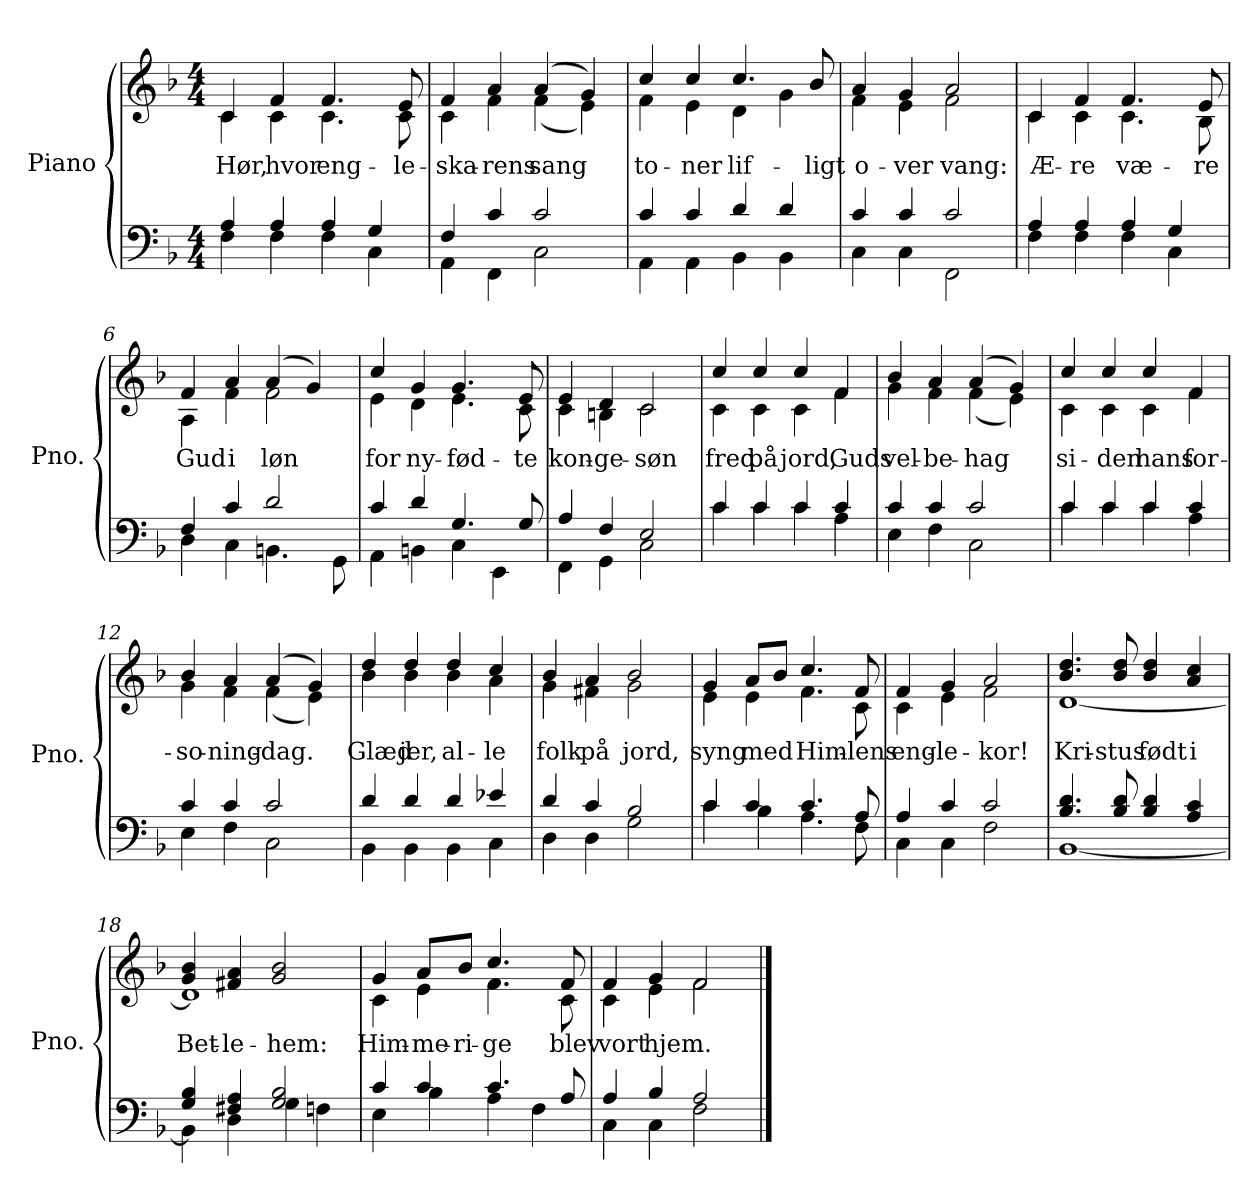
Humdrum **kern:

**kern	**kern	**text
*part1	*part1	*part1
*staff2	*staff1	*staff1
*I"Piano	*	*
*I'Pno.	*	*
*clefF4	*clefG2	*
*k[b-]	*k[b-]	*
*M4/4	*M4/4	*
*MM100	*MM100	*
=1	=1	=1
*^	*	*
!	!	!	!LO:LY:b
*	*	*^	*
4A/	4F\	4c/	4c\	Hør,
!	!	!	!	!LO:LY:b
4A/	4F\	4f/	4c\	hvor
!	!	!	!	!LO:LY:b
4A/	4F\	4.f/	4.c\	eng-
4G/	4C\	.	.	.
!	!	!	!	!LO:LY:b
.	.	8e/	8c\	-le-
=2	=2	=2	=2	=2
!	!	!	!	!LO:LY:b
4F/	4AA\	4f/	4c\	-ska-
!	!	!	!	!LO:LY:b
4c/	4FF\	4a/	4f\	-rens
!	!	!	!	!LO:LY:b
2c/	2C\	(4a/	(4f\	sang
.	.	4g/)	4e\)	.
=3	=3	=3	=3	=3
!	!	!	!	!LO:LY:b
4c/	4AA\	4cc/	4f\	to-
!	!	!	!	!LO:LY:b
4c/	4AA\	4cc/	4e\	-ner
!	!	!	!	!LO:LY:b
4d/	4BB-\	4.cc/	4d\	lif-
4d/	4BB-\	.	4g\	.
!	!	!	!	!LO:LY:b
.	.	8b-/	.	-ligt
=4	=4	=4	=4	=4
!	!	!	!	!LO:LY:b
4c/	4C\	4a/	4f\	o-
!	!	!	!	!LO:LY:b
4c/	4C\	4g/	4e\	-ver
!	!	!	!	!LO:LY:b
2c/	2FF\	2a/	2f\	vang:
=5	=5	=5	=5	=5
!	!	!	!	!LO:LY:b
4A/	4F\	4c/	4c\	Æ-
!	!	!	!	!LO:LY:b
4A/	4F\	4f/	4c\	-re
!	!	!	!	!LO:LY:b
4A/	4F\	4.f/	4.c\	væ-
4G/	4C\	.	.	.
!	!	!	!	!LO:LY:b
.	.	8e/	8B-\	-re
=6	=6	=6	=6	=6
!	!	!	!	!LO:LY:b
4F/	4D\	4f/	4A\	Gud
!	!	!	!	!LO:LY:b
4c/	4C\	4a/	4f\	i
!	!	!	!	!LO:LY:b
2d/	4.BBn\	(4a/	2f\	løn
.	.	4g/)	.	.
.	8GG\	.	.	.
!!LO:LB:g=z	!!
=7	=7	=7	=7	=7
!	!	!	!	!LO:LY:b
4c/	4AA\	4cc/	4e\	for
!	!	!	!	!LO:LY:b
4d/	4BBn\	4g/	4d\	ny-
!	!	!	!	!LO:LY:b
4.G/	4C\	4.g/	4.e\	-fød-
.	4EE\	.	.	.
!	!	!	!	!LO:LY:b
8G/	.	8e/	8c\	-te
=8	=8	=8	=8	=8
!	!	!	!	!LO:LY:b
4A/	4FF\	4e/	4c\	kon-
!	!	!	!	!LO:LY:b
4F/	4GG\	4d/	4Bn\	-ge-
!	!	!	!	!LO:LY:b
2E/	2C\	2c/	2c\	-søn
=9	=9	=9	=9	=9
!	!	!	!	!LO:LY:b
4c/	4c\	4cc/	4c\	fred
!	!	!	!	!LO:LY:b
4c/	4c\	4cc/	4c\	på
!	!	!	!	!LO:LY:b
4c/	4c\	4cc/	4c\	jord,
!	!	!	!	!LO:LY:b
4c/	4A\	4f/	4f\	Guds
=10	=10	=10	=10	=10
!	!	!	!	!LO:LY:b
4c/	4E\	4b-/	4g\	vel-
!	!	!	!	!LO:LY:b
4c/	4F\	4a/	4f\	-be-
!	!	!	!	!LO:LY:b
2c/	2C\	(4a/	(4f\	-hag
.	.	4g/)	4e\)	.
=11	=11	=11	=11	=11
!	!	!	!	!LO:LY:b
4c/	4c\	4cc/	4c\	si-
!	!	!	!	!LO:LY:b
4c/	4c\	4cc/	4c\	-den
!	!	!	!	!LO:LY:b
4c/	4c\	4cc/	4c\	hans
!	!	!	!	!LO:LY:b
4c/	4A\	4f/	4f\	for-
=12	=12	=12	=12	=12
!	!	!	!	!LO:LY:b
4c/	4E\	4b-/	4g\	-so-
!	!	!	!	!LO:LY:b
4c/	4F\	4a/	4f\	-ning-
!	!	!	!	!LO:LY:b
2c/	2C\	(4a/	(4f\	-dag.
.	.	4g/)	4e\)	.
!!LO:LB:g=z	!!
=13	=13	=13	=13	=13
!	!	!	!	!LO:LY:b
4d/	4BB-\	4dd/	4b-\	Glæd
!	!	!	!	!LO:LY:b
4d/	4BB-\	4dd/	4b-\	jer,
!	!	!	!	!LO:LY:b
4d/	4BB-\	4dd/	4b-\	al-
!	!	!	!	!LO:LY:b
4e-X/	4C\	4cc/	4a\	-le
=14	=14	=14	=14	=14
!	!	!	!	!LO:LY:b
4d/	4D\	4b-/	4g\	folk
!	!	!	!	!LO:LY:b
4c/	4D\	4a/	4f#X\	på
!	!	!	!	!LO:LY:b
2B-/	2G\	2b-/	2g\	jord,
=15	=15	=15	=15	=15
!	!	!	!	!LO:LY:b
4c/	4c\	4g/	4e\	syng
!	!	!	!	!LO:LY:b
4c/	4B-\	8a/L	4e\	med
.	.	8b-/J	.	.
!	!	!	!	!LO:LY:b
4.c/	4.A\	4.cc/	4.f\	Him-
!	!	!	!	!LO:LY:b
8A/	8F\	8f/	8c\	-lens
=16	=16	=16	=16	=16
!	!	!	!	!LO:LY:b
4A/	4C\	4f/	4c\	eng-
!	!	!	!	!LO:LY:b
4c/	4C\	4g/	4e\	-le-
!	!	!	!	!LO:LY:b
2c/	2F\	2a/	2f\	-kor!
=17	=17	=17	=17	=17
!	!	!	!	!LO:LY:b
4.B-/ 4.d/	[1BB-	4.b-/ 4.dd/	[1d	Kri-
!	!	!	!	!LO:LY:b
8B-/ 8d/	.	8b-/ 8dd/	.	-stus
!	!	!	!	!LO:LY:b
4B-/ 4d/	.	4b-/ 4dd/	.	født
!	!	!	!	!LO:LY:b
4A/ 4c/	.	4a/ 4cc/	.	i
=18	=18	=18	=18	=18
!	!	!	!	!LO:LY:b
4G/ 4B-/	4BB-\]	4g/ 4b-/	1d]	Bet-
!	!	!	!	!LO:LY:b
4F#X/ 4A/	4D\	4f#X/ 4a/	.	-le-
!	!	!	!	!LO:LY:b
2G/ 2B-/	4G\	2g/ 2b-/	.	-hem:
.	4Fn\	.	.	.
!!LO:LB:g=z	!!
=19	=19	=19	=19	=19
!	!	!	!	!LO:LY:b
4c/	4E\	4g/	4c\	Him-
!	!	!	!	!LO:LY:b
4c/	4B-\	8a/L	4e\	-me-
!	!	!	!	!LO:LY:b
.	.	8b-/J	.	-ri-
!	!	!	!	!LO:LY:b
4.c/	4A\	4.cc/	4.f\	-ge
.	4F\	.	.	.
!	!	!	!	!LO:LY:b
8A/	.	8f/	8c\	blev
=20	=20	=20	=20	=20
!	!	!	!	!LO:LY:b
4A/	4C\	4f/	4c\	vort
!	!	!	!	!LO:LY:b
4B-/	4C\	4g/	4e\	hjem.
2A/	2F\	2f/	2f\	.
*v	*v	*	*	*
*	*v	*v	*
==	==	==
*-	*-	*-
